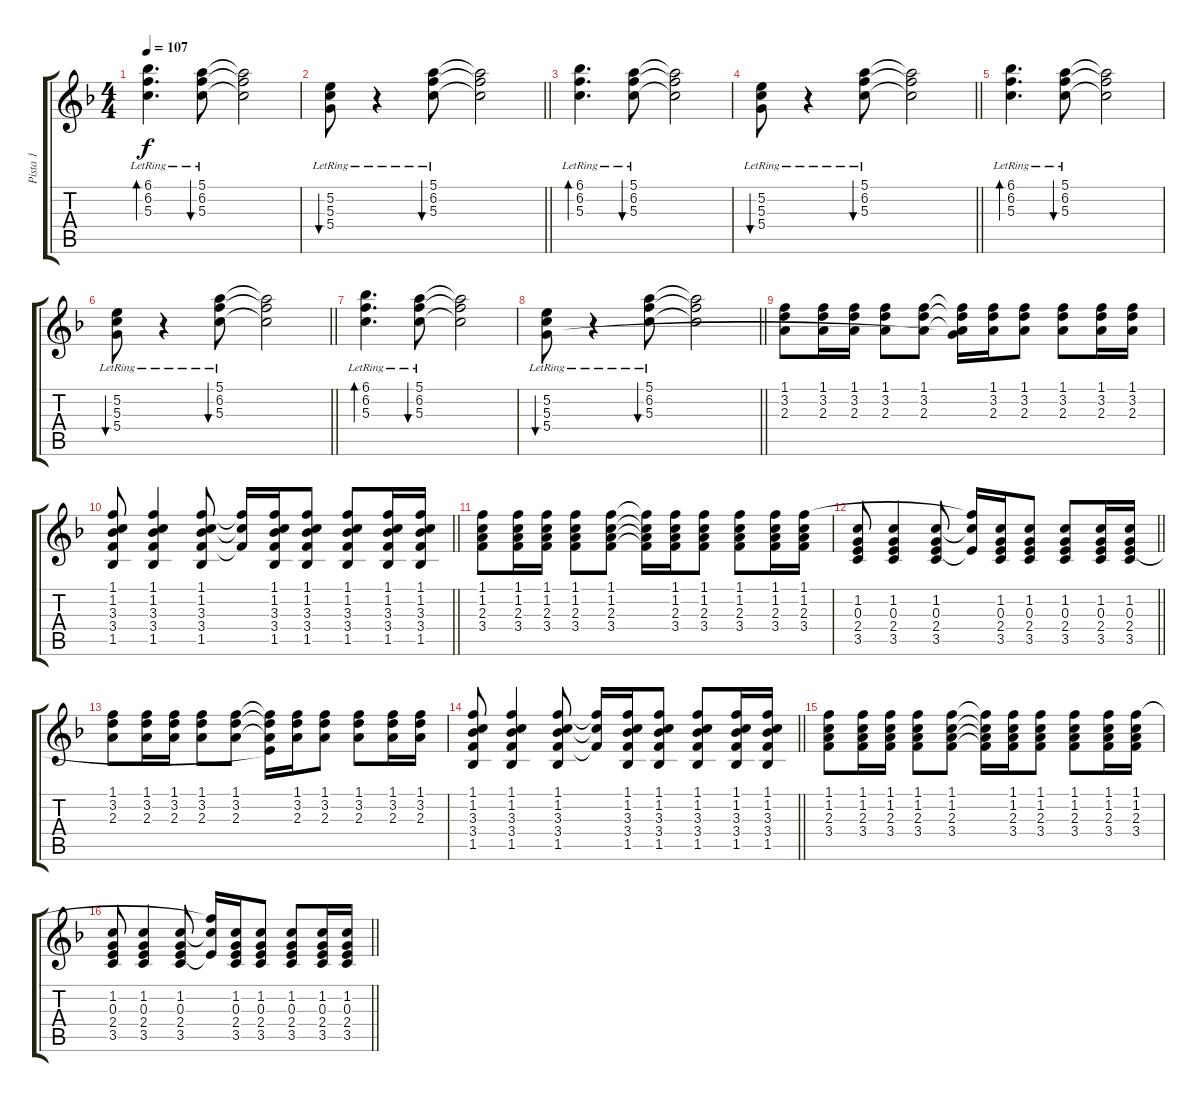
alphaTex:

\track ("Pista 1" "Pista 1") {instrument acousticguitarsteel}
\staff {score tabs}
\tuning (E4 B3 G3 D3 A2 E2) {hide}
\ts (4 4)
\tempo 107
\clef g2
\ks f
(6.1{lr} 6.2{lr} 5.3{lr}).4{d bd 120 dy f} (5.1{lr} 6.2{lr} 5.3{lr}).8{bu 120} (5.1{t} 6.2{t} 5.3{t}).2 |
\barLineRight lightlight
(5.2{lr} 5.3{lr} 5.4).8{bu 120} r.4 (5.1{lr} 6.2{lr} 5.3{lr}).8{bu 60} (5.1{t} 6.2{t} 5.3{t}).2 |
(6.1{lr} 6.2{lr} 5.3{lr}).4{d bd 120} (5.1{lr} 6.2{lr} 5.3{lr}).8{bu 120} (5.1{t} 6.2{t} 5.3{t}).2 |
\barLineRight lightlight
(5.2{lr} 5.3{lr} 5.4).8{bu 120} r.4 (5.1{lr} 6.2{lr} 5.3{lr}).8{bu 60} (5.1{t} 6.2{t} 5.3{t}).2 |
(6.1{lr} 6.2{lr} 5.3{lr}).4{d bd 120} (5.1{lr} 6.2{lr} 5.3{lr}).8{bu 120} (5.1{t} 6.2{t} 5.3{t}).2 |
\barLineRight lightlight
(5.2{lr} 5.3{lr} 5.4).8{bu 120} r.4 (5.1{lr} 6.2{lr} 5.3{lr}).8{bu 60} (5.1{t} 6.2{t} 5.3{t}).2 |
(6.1{lr} 6.2{lr} 5.3{lr}).4{d bd 120} (5.1{lr} 6.2{lr} 5.3{lr}).8{bu 120} (5.1{t} 6.2{t} 5.3{t}).2 |
\barLineRight lightlight
(5.2{lr} 5.3{lr} 5.4).8{bu 120} r.4 (5.1{lr} 6.2{lr} 5.3{lr}).8{bu 60} (5.1{t} 6.2{t} 5.3{t}).2 |
(1.1 3.2 2.3).8 (1.1 3.2 2.3).16 (1.1 3.2 2.3).16 (1.1 3.2 2.3).8 (1.1 3.2 2.3).8 (1.1{t} 3.2{t} 2.3{t} 5.4{t}).16 (1.1 3.2 2.3).16 (1.1 3.2 2.3).8 (1.1 3.2 2.3).8 (1.1 3.2 2.3).16 (1.1 3.2 2.3).16 |
\barLineRight lightlight
(1.1 1.2 3.3 3.4 1.5).8 (1.1 1.2 3.3 3.4 1.5).4 (1.1 1.2 3.3 3.4 1.5).8 (1.1{t} 1.2{t} 3.4{t}).16 (1.1 1.2 3.3 3.4 1.5).16 (1.1 1.2 3.3 3.4 1.5).8 (1.1 1.2 3.3 3.4 1.5).8 (1.1 1.2 3.3 3.4 1.5).16 (1.1 1.2 3.3 3.4 1.5).16 |
(1.1 1.2 2.3 3.4).8 (1.1 1.2 2.3 3.4).16 (1.1 1.2 2.3 3.4).16 (1.1 1.2 2.3 3.4).8 (1.1 1.2 2.3 3.4).8 (1.1{t} 1.2{t} 2.3{t} 3.4{t}).16 (1.1 1.2 2.3 3.4).16 (1.1 1.2 2.3 3.4).8 (1.1 1.2 2.3 3.4).8 (1.1 1.2 2.3 3.4).16 (1.1 1.2 2.3 3.4).16 |
\barLineRight lightlight
(1.2 0.3 2.4 3.5).8 (1.2 0.3 2.4 3.5).4 (1.2 0.3 2.4 3.5).8 (1.1{t} 1.2{t} 2.4{t}).16 (1.2 0.3 2.4 3.5).16 (1.2 0.3 2.4 3.5).8 (1.2 0.3 2.4 3.5).8 (1.2 0.3 2.4 3.5).16 (1.2 0.3 2.4 3.5).16 |
(1.1 3.2 2.3).8 (1.1 3.2 2.3).16 (1.1 3.2 2.3).16 (1.1 3.2 2.3).8 (1.1 3.2 2.3).8 (1.1{t} 3.2{t} 2.3{t} 2.4{t}).16 (1.1 3.2 2.3).16 (1.1 3.2 2.3).8 (1.1 3.2 2.3).8 (1.1 3.2 2.3).16 (1.1 3.2 2.3).16 |
\barLineRight lightlight
(1.1 1.2 3.3 3.4 1.5).8 (1.1 1.2 3.3 3.4 1.5).4 (1.1 1.2 3.3 3.4 1.5).8 (1.1{t} 1.2{t} 3.4{t}).16 (1.1 1.2 3.3 3.4 1.5).16 (1.1 1.2 3.3 3.4 1.5).8 (1.1 1.2 3.3 3.4 1.5).8 (1.1 1.2 3.3 3.4 1.5).16 (1.1 1.2 3.3 3.4 1.5).16 |
(1.1 1.2 2.3 3.4).8 (1.1 1.2 2.3 3.4).16 (1.1 1.2 2.3 3.4).16 (1.1 1.2 2.3 3.4).8 (1.1 1.2 2.3 3.4).8 (1.1{t} 1.2{t} 2.3{t} 3.4{t}).16 (1.1 1.2 2.3 3.4).16 (1.1 1.2 2.3 3.4).8 (1.1 1.2 2.3 3.4).8 (1.1 1.2 2.3 3.4).16 (1.1 1.2 2.3 3.4).16 |
\barLineRight lightlight
(1.2 0.3 2.4 3.5).8 (1.2 0.3 2.4 3.5).4 (1.2 0.3 2.4 3.5).8 (1.1{t} 1.2{t} 2.4{t}).16 (1.2 0.3 2.4 3.5).16 (1.2 0.3 2.4 3.5).8 (1.2 0.3 2.4 3.5).8 (1.2 0.3 2.4 3.5).16 (1.2 0.3 2.4 3.5).16
